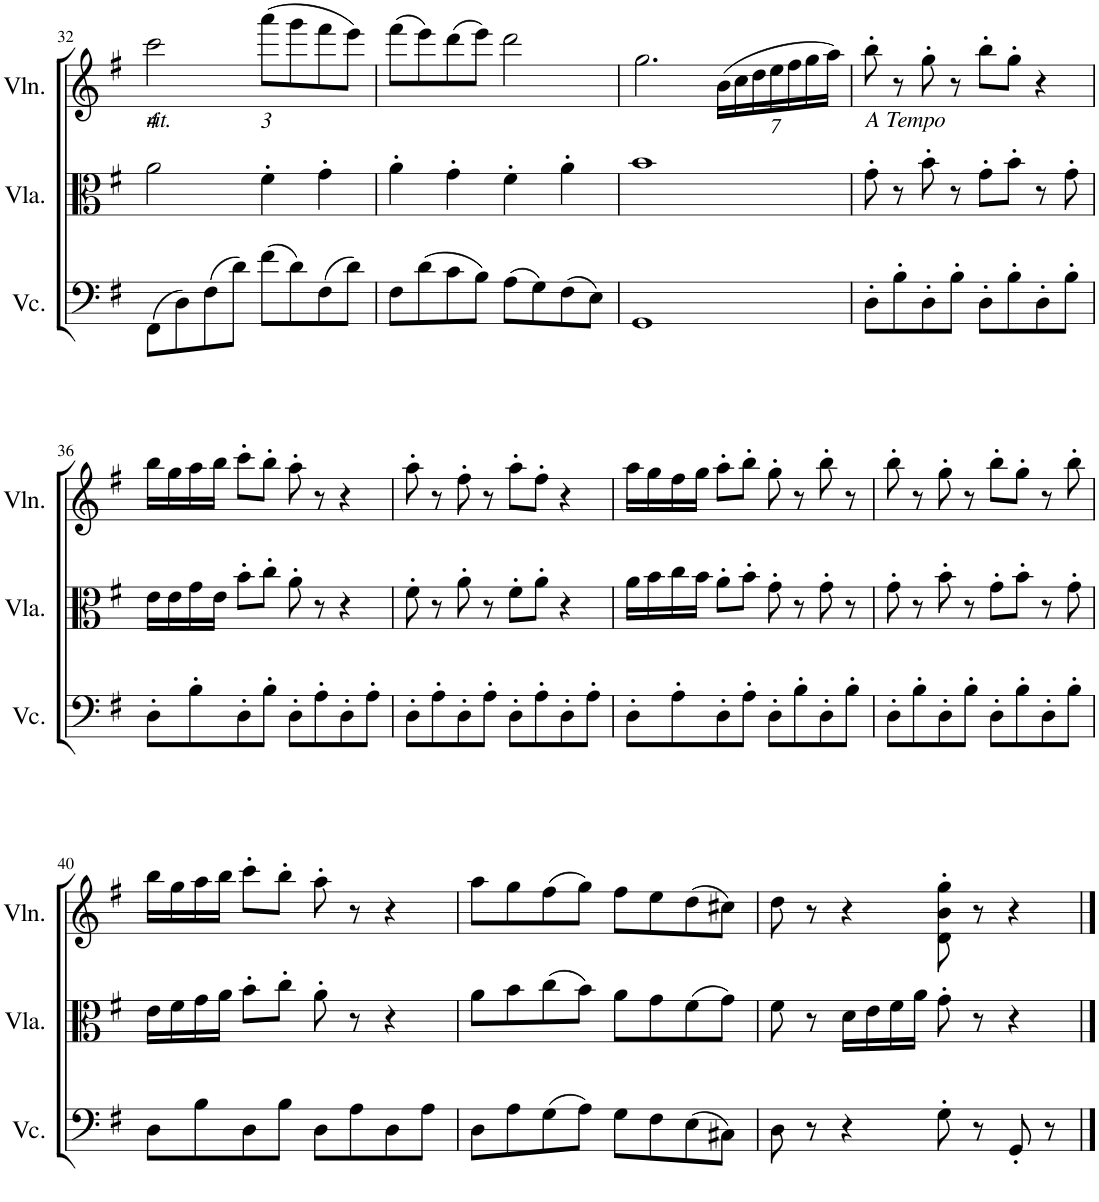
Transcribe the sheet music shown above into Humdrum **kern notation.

**kern	**kern	**kern
*part3	*part2	*part1
*staff3	*staff2	*staff1
*I"Violoncello	*I"Viola	*I"Violin
*I'Vc.	*I'Vla.	*I'Vln.
!!LO:PB:g=z
*clefF4	*clefC3	*clefG2
*k[f#]	*k[f#]	*k[f#]
*M4/4	*M4/4	*M4/4
=32	=32	=32
!	!	!LO:TX:b:i:t=rit.
!	!	!LO:TX:b:i:t=4
(8FF#\L	2a\	2ccc\
8D\)	.	.
(8F#\	.	.
8d\J)	.	.
!	!	!LO:TX:b:i:t=3
(8f#\L	4f#'\	(8aaa\L
8d\)	.	8ggg\
(8F#\	4g'\	8fff#\
8d\J)	.	8eee\J)
=33	=33	=33
8F#\L	4a'\	(8fff#\L
(8d\	.	8eee\)
8c\	4g'\	(8ddd\
8B\J)	.	8eee\J)
(8A\L	4f#'\	2ddd\
8G\)	.	.
(8F#\	4a'\	.
8E\J)	.	.
=34	=34	=34
1GG	1b	2.gg\
*	*	*Xbrackettup
.	.	(28b\LL
.	.	28cc\
.	.	28dd\
.	.	28ee\
.	.	28ff#\
.	.	28gg\
.	.	28aa\JJ)
=35	=35	=35
!	!	!LO:TX:b:i:t=A Tempo
8D'\L	8g'\	8bb'\
8B'\	8r	8r
8D'\	8b'\	8gg'\
8B'\J	8r	8r
8D'\L	8g'\L	8bb'\L
8B'\	8b'\J	8gg'\J
8D'\	8r	4r
8B'\J	8g'\	.
!!LO:LB:g=z
=36	=36	=36
8D'\L	16e\LL	16bb\LL
.	16e\	16gg\
8B'\	16g\	16aa\
.	16e\JJ	16bb\JJ
8D'\	8b'\L	8ccc'\L
8B'\J	8cc'\J	8bb'\J
8D'\L	8a'\	8aa'\
8A'\	8r	8r
8D'\	4r	4r
8A'\J	.	.
=37	=37	=37
8D'\L	8f#'\	8aa'\
8A'\	8r	8r
8D'\	8a'\	8ff#'\
8A'\J	8r	8r
8D'\L	8f#'\L	8aa'\L
8A'\	8a'\J	8ff#'\J
8D'\	4r	4r
8A'\J	.	.
=38	=38	=38
8D'\L	16a\LL	16aa\LL
.	16b\	16gg\
8A'\	16cc\	16ff#\
.	16b\JJ	16gg\JJ
8D'\	8a'\L	8aa'\L
8A'\J	8b'\J	8bb'\J
8D'\L	8g'\	8gg'\
8B'\	8r	8r
8D'\	8g'\	8bb'\
8B'\J	8r	8r
=39	=39	=39
8D'\L	8g'\	8bb'\
8B'\	8r	8r
8D'\	8b'\	8gg'\
8B'\J	8r	8r
8D'\L	8g'\L	8bb'\L
8B'\	8b'\J	8gg'\J
8D'\	8r	8r
8B'\J	8g'\	8bb'\
!!LO:LB:g=z
=40	=40	=40
8D\L	16e\LL	16bb\LL
.	16f#\	16gg\
8B\	16g\	16aa\
.	16a\JJ	16bb\JJ
8D\	8b'\L	8ccc'\L
8B\J	8cc'\J	8bb'\J
8D\L	8a'\	8aa'\
8A\	8r	8r
8D\	4r	4r
8A\J	.	.
=41	=41	=41
8D\L	8a\L	8aa\L
8A\	8b\	8gg\
(8G\	(8cc\	(8ff#\
8A\J)	8b\J)	8gg\J)
8G\L	8a\L	8ff#\L
8F#\	8g\	8ee\
(8E\	(8f#\	(8dd\
8C#X\J)	8g\J)	8cc#X\J)
=42	=42	=42
8D\	8f#\	8dd\
8r	8r	8r
4r	16d\LL	4r
.	16e\	.
.	16f#\	.
.	16a\JJ	.
8G'\	8g'\	8d\' 8b\' 8gg\'
8r	8r	8r
8GG'/	4r	4r
8r	.	.
==	==	==
*-	*-	*-
